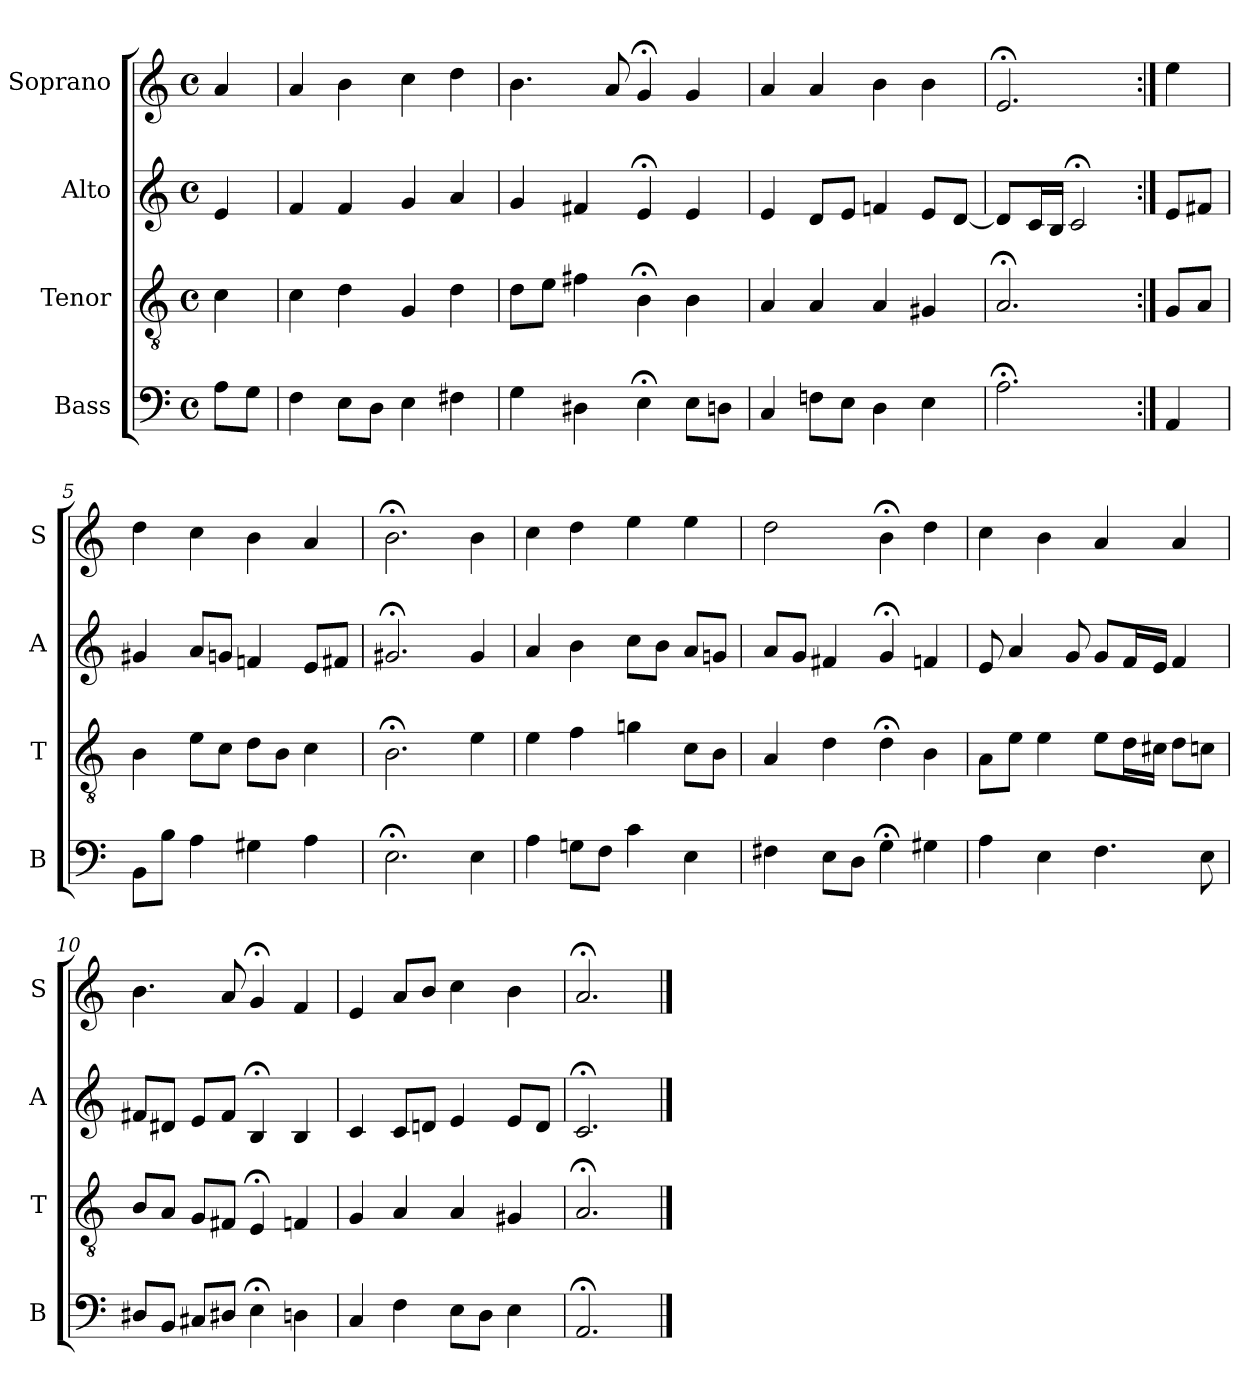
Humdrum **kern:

**kern	**kern	**kern	**kern
*part4	*part3	*part2	*part1
*staff4	*staff3	*staff2	*staff1
*I"Bass	*I"Tenor	*I"Alto	*I"Soprano
*I'B	*I'T	*I'A	*I'S
*clefF4	*clefGv2	*clefG2	*clefG2
*k[]	*k[]	*k[]	*k[]
*a:	*a:	*a:	*a:
*M4/4	*M4/4	*M4/4	*M4/4
*met(c)	*met(c)	*met(c)	*met(c)
*MM100	*MM100	*MM100	*MM100
=	=	=	=
8AL	4c	4e	4a
8GJ	.	.	.
=1	=1	=1	=1
4F	4c	4f	4a
8EL	4d	4f	4b
8DJ	.	.	.
4E	4G	4g	4cc
4F#X	4d	4a	4dd
=2	=2	=2	=2
4G	8dL	4g	4.b
.	8eJ	.	.
4D#X	4f#X	4f#X	.
.	.	.	8a
4E;<	4B;<	4e;<	4g;<
8EL	4B	4e	4g
8DnJ	.	.	.
=3	=3	=3	=3
4C	4A	4e	4a
8FnL	4A	8dL	4a
8EJ	.	8eJ	.
4D	4A	4fn	4b
4E	4G#X	8eL	4b
.	.	[8dJ	.
=4	=4	=4	=4
2.A;<	2.A;<	8dL]	2.e;<
.	.	16cL	.
.	.	16BJJ	.
.	.	2c;<	.
=:|!	=:|!	=:|!	=:|!
4AA	8GL	8eL	4ee
.	8AJ	8f#XJ	.
=5	=5	=5	=5
8BBL	4B	4g#X	4dd
8BJ	.	.	.
4A	8eL	8aL	4cc
.	8cJ	8gnJ	.
4G#X	8dL	4fn	4b
.	8BJ	.	.
4A	4c	8eL	4a
.	.	8f#XJ	.
=6	=6	=6	=6
2.E;<	2.B;<	2.g#X;<	2.b;<
4E	4e	4g#	4b
=7	=7	=7	=7
4A	4e	4a	4cc
8GnL	4f	4b	4dd
8FJ	.	.	.
4c	4gn	8ccL	4ee
.	.	8bJ	.
4E	8cL	8aL	4ee
.	8BJ	8gnJ	.
=8	=8	=8	=8
4F#X	4A	8aL	2dd
.	.	8gJ	.
8EL	4d	4f#X	.
8DJ	.	.	.
4G;<	4d;<	4g;<	4b;<
4G#X	4B	4fn	4dd
=9	=9	=9	=9
4A	8AL	8e	4cc
.	8eJ	4a	.
4E	4e	.	4b
.	.	8g	.
4.F	8eL	8gL	4a
.	16dL	16fL	.
.	16c#XJJ	16eJJ	.
.	8dL	4f	4a
8E	8cnJ	.	.
=10	=10	=10	=10
8D#XL	8BL	8f#XL	4.b
8BBJ	8AJ	8d#XJ	.
8C#XL	8GL	8eL	.
8D#XiJ	8F#XiJ	8f#iJ	8ai
4E;<	4E;<	4B;<	4g;<
4Dn	4Fn	4B	4f
=11	=11	=11	=11
4C	4G	4c	4e
4F	4A	8cL	8aL
.	.	8dnJ	8bJ
8EL	4A	4e	4cc
8DJ	.	.	.
4E	4G#X	8eL	4b
.	.	8dJ	.
=12	=12	=12	=12
2.AA;<	2.A;<	2.c;<	2.a;<
==	==	==	==
*-	*-	*-	*-
